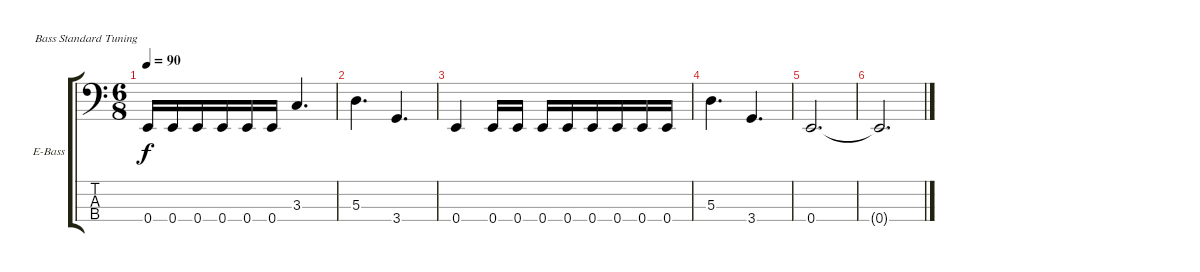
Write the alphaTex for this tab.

\defaultSystemsLayout 4
\bracketExtendMode groupsimilarinstruments
\firstSystemTrackNameOrientation horizontal
\otherSystemsTrackNameOrientation horizontal
\track ("Peter Baltes" "E-Bass") {instrument electricbassfinger}
\staff {score tabs}
\tuning (G2 D2 A1 E1)
\ts (6 8)
\tempo 90
\clef f4
\ks c
0.4.16{dy f} 0.4.16 0.4.16 0.4.16 0.4.16 0.4.16 3.3.4{d} |
5.3.4{d} 3.4.4{d} |
0.4.4 0.4.16 0.4.16 0.4.16 0.4.16 0.4.16 0.4.16 0.4.16 0.4.16 |
5.3.4{d} 3.4.4{d} |
0.4.2{d} |
0.4{t}.2{d}
